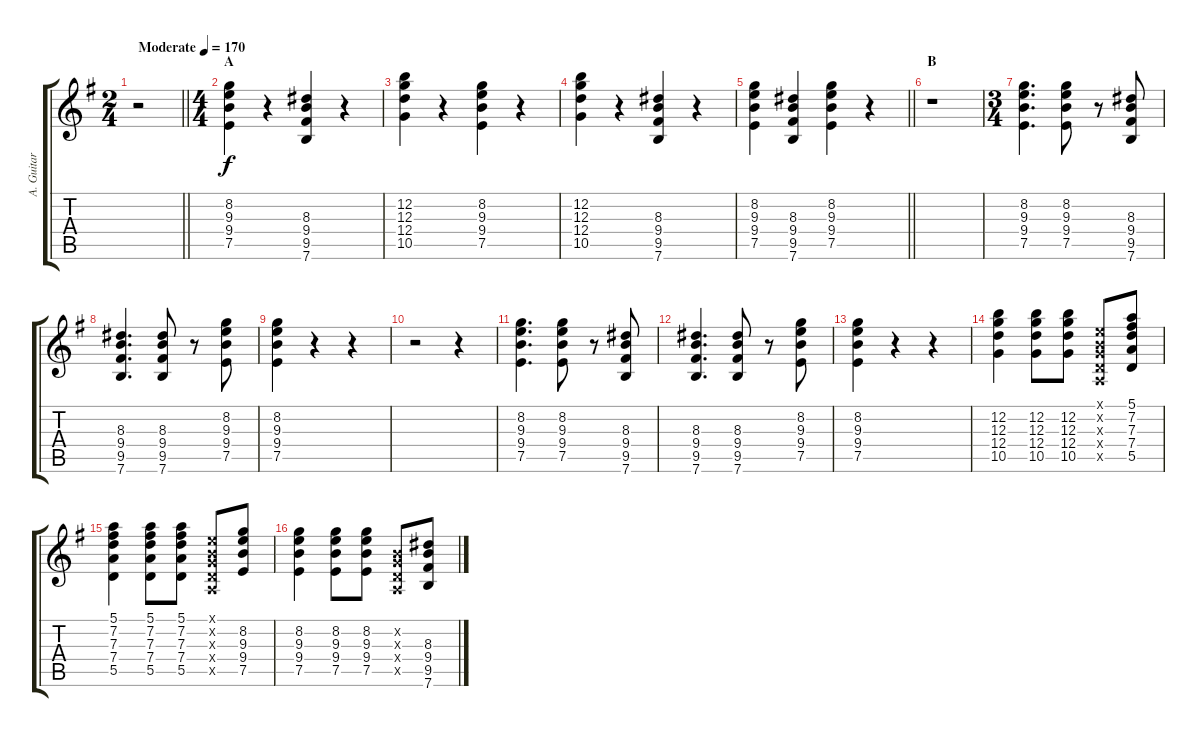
\track ("A. Guitar II" "A. Guitar ") {instrument acousticguitarsteel}
\staff {score tabs}
\tuning (E4 B3 G3 D3 A2 E2) {hide}
\ts (2 4)
\tempo (170 "Moderate")
\clef g2
\barLineRight lightlight
\ks g
r.2{dy f instrument acousticguitarsteel} |
\ts (4 4)
\section ("" "A")
(8.2 9.3 9.4 7.5).4 r.4 (8.3 9.4 9.5 7.6).4 r.4 |
(12.2 12.3 12.4 10.5).4 r.4 (8.2 9.3 9.4 7.5).4 r.4 |
(12.2 12.3 12.4 10.5).4 r.4 (8.3 9.4 9.5 7.6).4 r.4 |
\barLineRight lightlight
(8.2 9.3 9.4 7.5).4 (8.3 9.4 9.5 7.6).4 (8.2 9.3 9.4 7.5).4 r.4 |
\section ("" "B")
r.1 |
\ts (3 4)
(8.2 9.3 9.4 7.5).4{d} (8.2 9.3 9.4 7.5).8 r.8 (8.3 9.4 9.5 7.6).8 |
(8.3 9.4 9.5 7.6).4{d} (8.3 9.4 9.5 7.6).8 r.8 (8.2 9.3 9.4 7.5).8 |
(8.2 9.3 9.4 7.5).4 r.4 r.4 |
r.2 r.4 |
(8.2 9.3 9.4 7.5).4{d} (8.2 9.3 9.4 7.5).8 r.8 (8.3 9.4 9.5 7.6).8 |
(8.3 9.4 9.5 7.6).4{d} (8.3 9.4 9.5 7.6).8 r.8 (8.2 9.3 9.4 7.5).8 |
(8.2 9.3 9.4 7.5).4 r.4 r.4 |
(12.2 12.3 12.4 10.5).4 (12.2 12.3 12.4 10.5).8 (12.2 12.3 12.4 10.5).8 (0.1{x} 0.2{x} 0.3{x} 0.4{x} 0.5{x}).8 (5.1 7.2 7.3 7.4 5.5).8 |
(5.1 7.2 7.3 7.4 5.5).4 (5.1 7.2 7.3 7.4 5.5).8 (5.1 7.2 7.3 7.4 5.5).8 (0.1{x} 0.2{x} 0.3{x} 0.4{x} 0.5{x}).8 (8.2 9.3 9.4 7.5).8 |
(8.2 9.3 9.4 7.5).4 (8.2 9.3 9.4 7.5).8 (8.2 9.3 9.4 7.5).8 (0.2{x} 0.3{x} 0.4{x} 0.5{x}).8 (8.3 9.4 9.5 7.6).8
